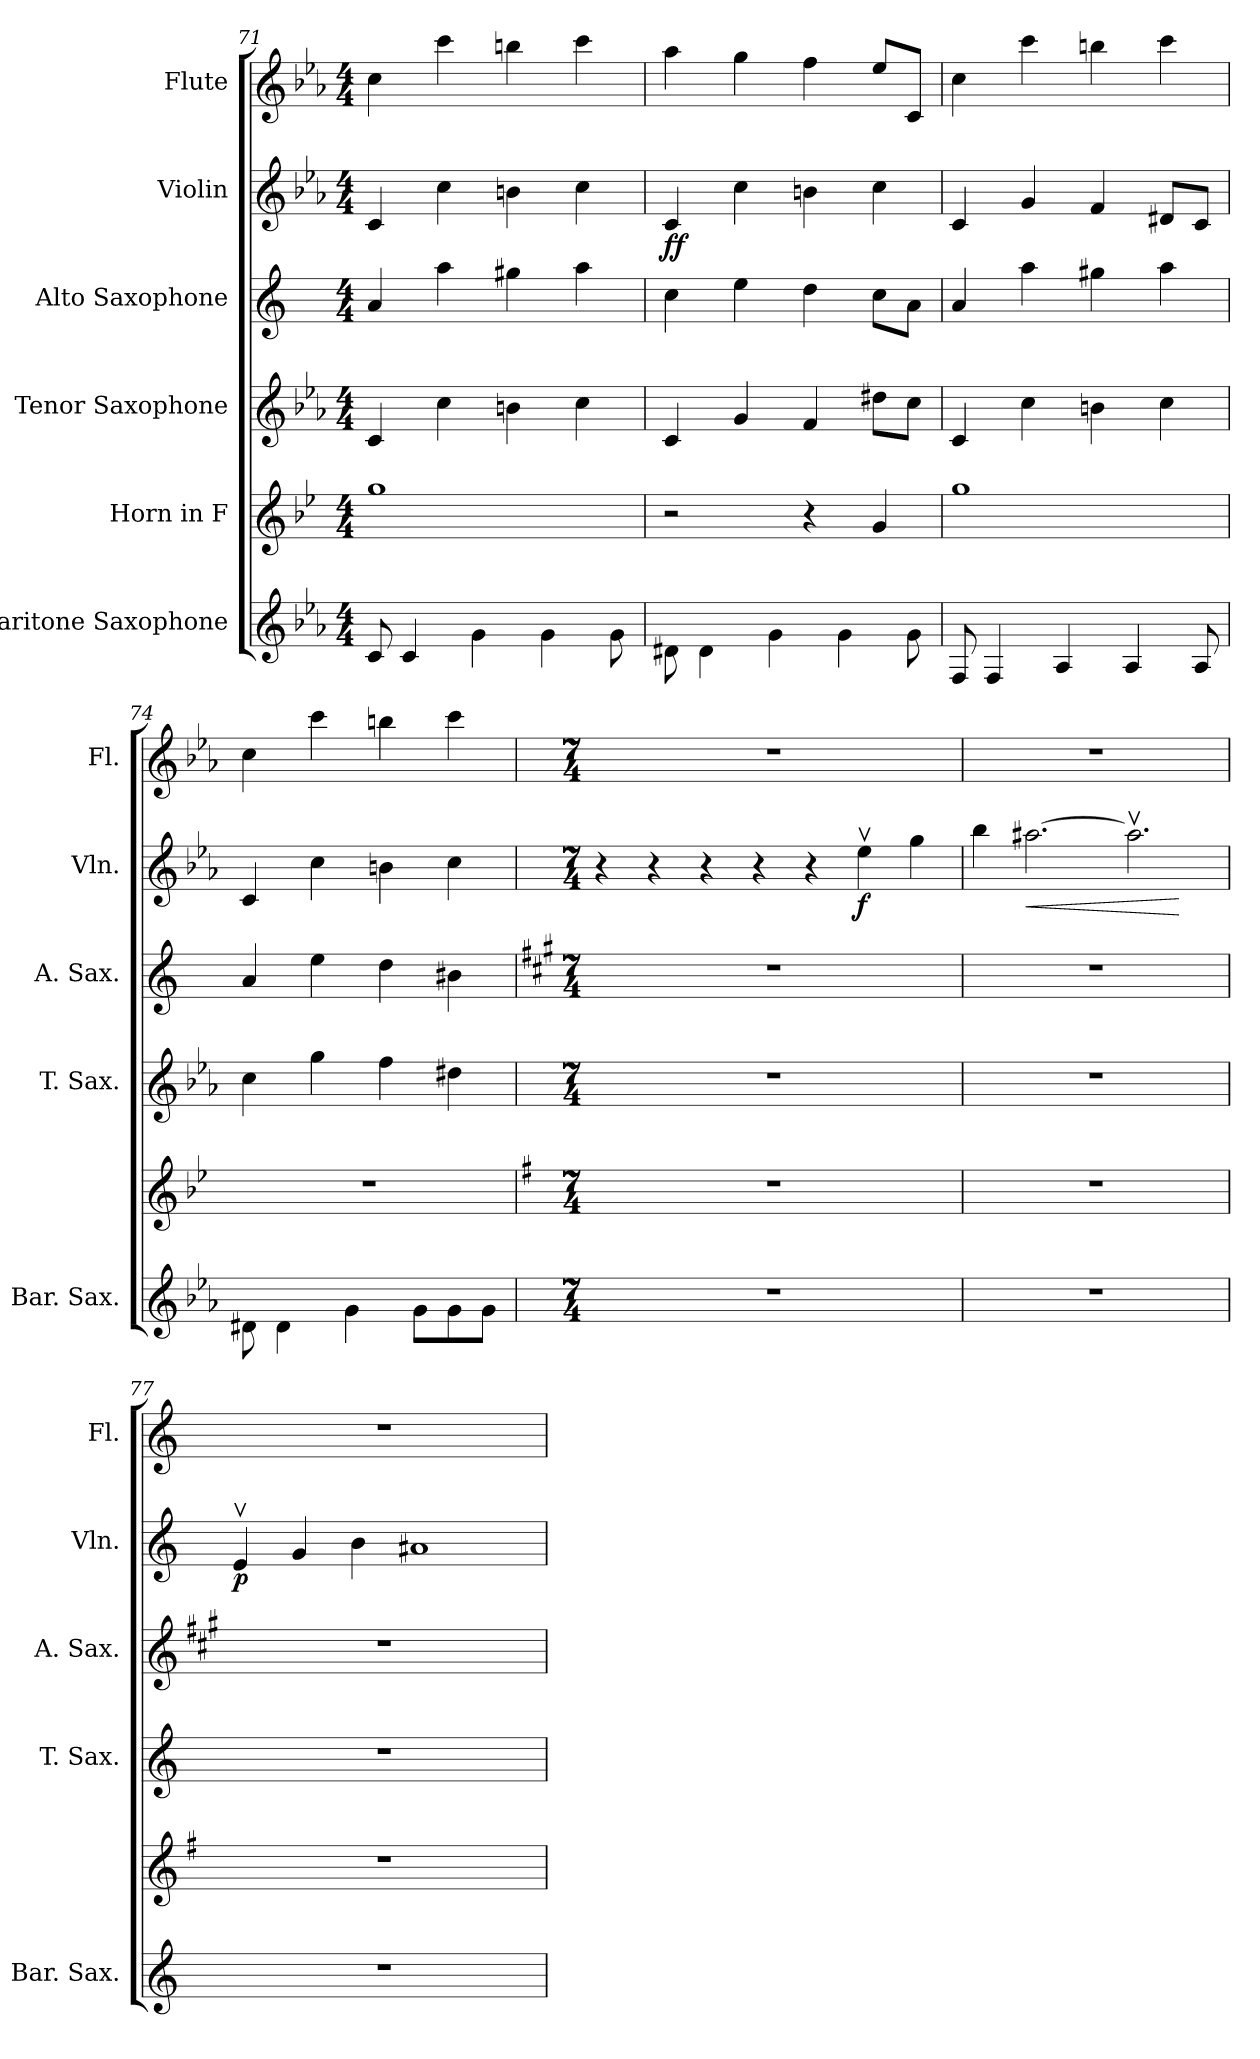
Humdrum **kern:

**kern	**kern	**kern	**kern	**kern	**dynam	**kern
*part6	*part5	*part4	*part3	*part2	*part2	*part1
*staff6	*staff5	*staff4	*staff3	*staff2	*staff2	*staff1
*I"Baritone Saxophone	*I"Horn in F	*I"Tenor Saxophone	*I"Alto Saxophone	*I"Violin	*	*I"Flute
*I'Bar. Sax.	*	*I'T. Sax.	*I'A. Sax.	*I'Vln.	*	*I'Fl.
*clefG2	*clefG2	*clefG2	*clefG2	*clefG2	*	*clefG2
*ITrd12c21	*ITrd4c7	*ITrd8c14	*ITrd5c9	*	*	*
*k[b-e-a-]	*k[b-e-a-]	*k[b-e-a-]	*k[b-e-a-]	*k[b-e-a-]	*	*k[b-e-a-]
*M4/4	*M4/4	*M4/4	*M4/4	*M4/4	*	*M4/4
=71	=71	=71	=71	=71	=71	=71
8C/	1cc	4C/	4c/	4c/	.	4cc\
4C/	.	.	.	.	.	.
.	.	4c\	4cc\	4cc\	.	4ccc\
4G\	.	.	.	.	.	.
.	.	4Bn\	4bn\	4bn\	.	4bbn\
4G\	.	.	.	.	.	.
.	.	4c\	4cc\	4cc\	.	4ccc\
8G\	.	.	.	.	.	.
!!LO:PB:g=z
=72	=72	=72	=72	=72	=72	=72
!	!	!	!	!	!LO:DY:b	!
8D#X\	2r	4C/	4e-\	4c/	ff	4aa-\
4D#\	.	.	.	.	.	.
.	.	4G/	4g\	4cc\	.	4gg\
4G\	.	.	.	.	.	.
.	4r	4F/	4f\	4bn\	.	4ff\
4G\	.	.	.	.	.	.
.	4c/	8d#X\L	8e-\L	4cc\	.	8ee-/L
8G\	.	8c\J	8c\J	.	.	8c/J
=73	=73	=73	=73	=73	=73	=73
8FF/	1cc	4C/	4c/	4c/	.	4cc\
4FF/	.	.	.	.	.	.
.	.	4c\	4cc\	4g/	.	4ccc\
4AA-/	.	.	.	.	.	.
.	.	4Bn\	4bn\	4f/	.	4bbn\
4AA-/	.	.	.	.	.	.
.	.	4c\	4cc\	8d#X/L	.	4ccc\
8AA-/	.	.	.	8c/J	.	.
=74	=74	=74	=74	=74	=74	=74
8D#X\	1r	4c\	4c/	4c/	.	4cc\
4D#\	.	.	.	.	.	.
.	.	4g\	4g\	4cc\	.	4ccc\
4G\	.	.	.	.	.	.
.	.	4f\	4f\	4bn\	.	4bbn\
8G\L	.	.	.	.	.	.
8G\	.	4d#X\	4d#X\	4cc\	.	4ccc\
8G\J	.	.	.	.	.	.
=75	=75	=75	=75	=75	=75	=75
*k[]	*k[]	*k[]	*k[]	*k[]	*	*k[]
*M7/4	*M7/4	*M7/4	*M7/4	*M7/4	*	*M7/4
*	*	*	*	*	*	*MM125
1..r	1..r	1..r	1..r	4r	.	1..r
.	.	.	.	4r	.	.
.	.	.	.	4r	.	.
.	.	.	.	4r	.	.
.	.	.	.	4r	.	.
!	!	!	!	!	!LO:DY:b	!
.	.	.	.	4eev\	f	.
.	.	.	.	4gg\	.	.
!!LO:LB:g=z
=76	=76	=76	=76	=76	=76	=76
1..r	1..r	1..r	1..r	4bb\	.	1..r
!	!	!	!	!	!LO:HP:b	!
.	.	.	.	[2.aa#X\	<	.
.	.	.	.	2.aa#v\]	.	.
.	.	.	.	.	[	.
=77	=77	=77	=77	=77	=77	=77
!	!	!	!	!	!LO:DY:b	!
1..r	1..r	1..r	1..r	4ev/	p	1..r
.	.	.	.	4g/	.	.
.	.	.	.	4b\	.	.
.	.	.	.	1a#X	.	.
=	=	=	=	=	=	=
*-	*-	*-	*-	*-	*-	*-
